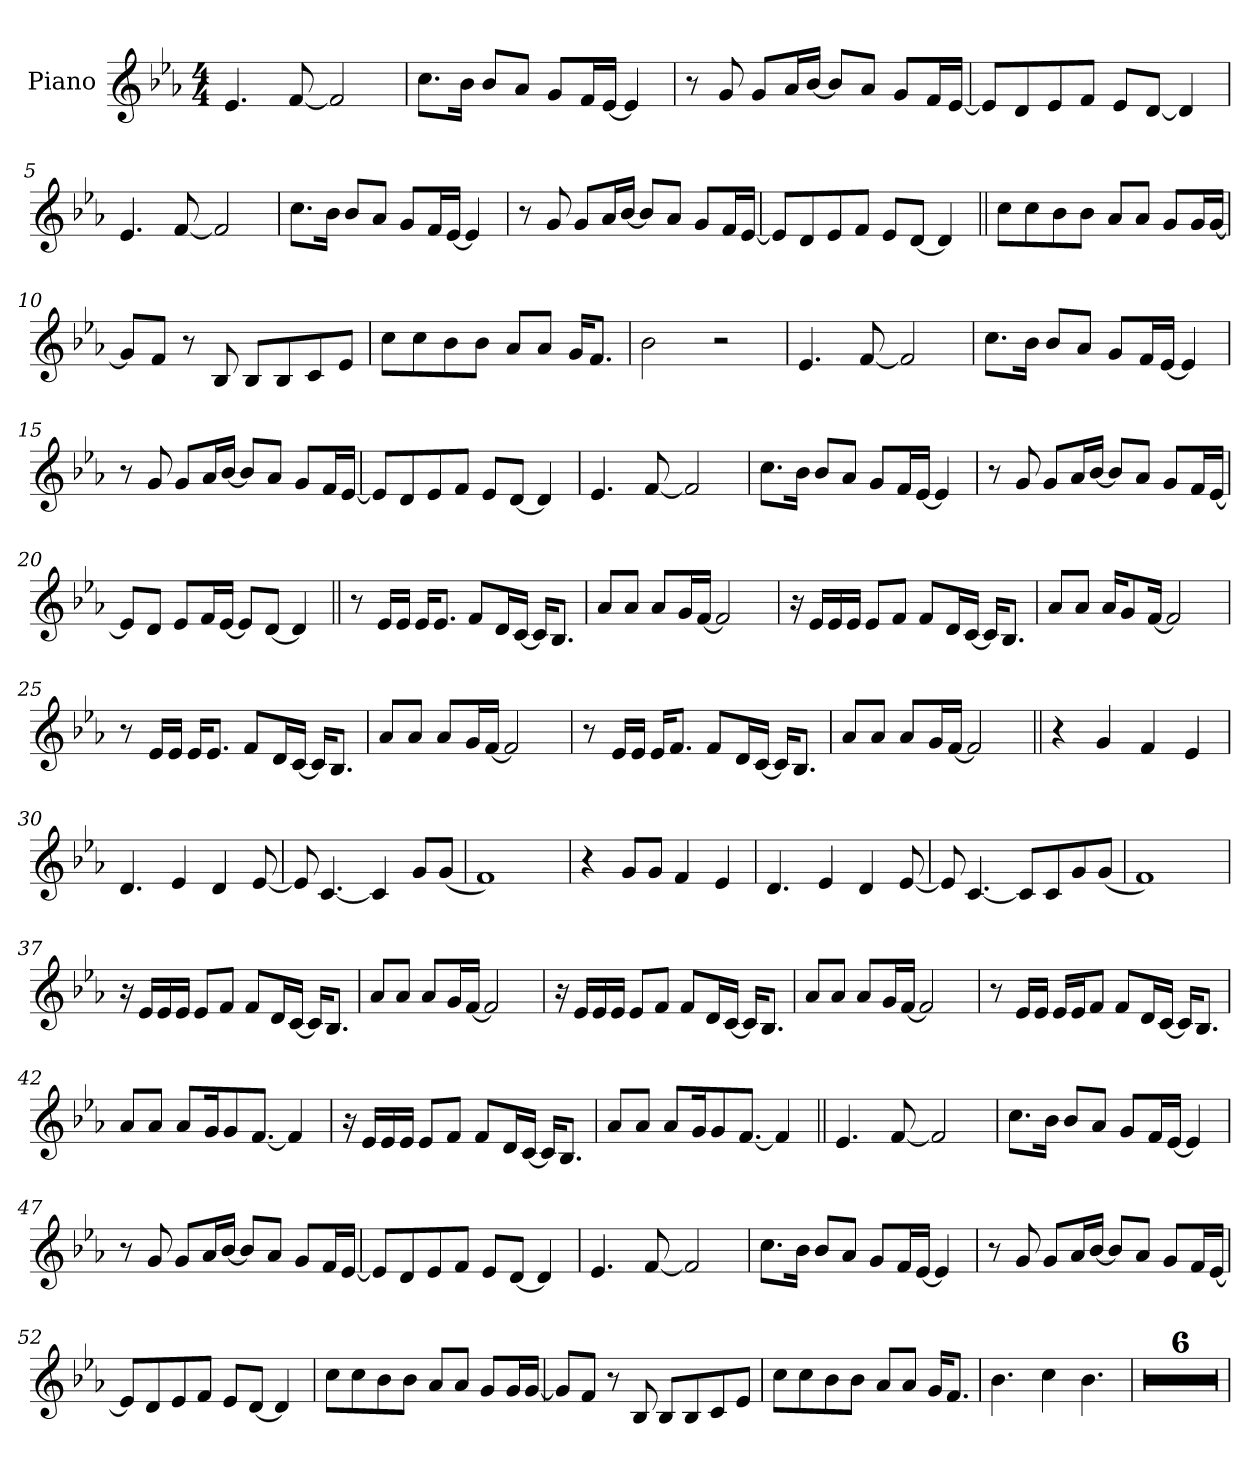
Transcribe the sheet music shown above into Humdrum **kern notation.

**kern
*part1
*staff1
*I"Piano
*I'Pno.
*clefG2
*k[b-e-a-]
*M4/4
=1
4.e-
[8f
2f]
=2
8.ccL
16b-Jk
8b-L
8a-J
8gL
16fL
[16e-JJ
4e-]
=3
8r
8g
8gL
16a-L
[16b-JJ
8b-L]
8a-J
8gL
16fL
[16e-JJ
=4
8e-L]
8d
8e-
8fJ
8e-L
[8dJ
4d]
=5
4.e-
[8f
2f]
=6
8.ccL
16b-Jk
8b-L
8a-J
8gL
16fL
[16e-JJ
4e-]
=7
8r
8g
8gL
16a-L
[16b-JJ
8b-L]
8a-J
8gL
16fL
[16e-JJ
=8
8e-L]
8d
8e-
8fJ
8e-L
[8dJ
4d]
=9||
8ccL
8cc
8b-
8b-J
8a-L
8a-J
8gL
16gL
[16gJJ
=10
8gL]
8fJ
8r
8B-
8B-L
8B-
8c
8e-J
=11
8ccL
8cc
8b-
8b-J
8a-L
8a-J
16gKL
8.fJ
=12
2b-
2r
=13
4.e-
[8f
2f]
=14
8.ccL
16b-Jk
8b-L
8a-J
8gL
16fL
[16e-JJ
4e-]
=15
8r
8g
8gL
16a-L
[16b-JJ
8b-L]
8a-J
8gL
16fL
[16e-JJ
=16
8e-L]
8d
8e-
8fJ
8e-L
[8dJ
4d]
=17
4.e-
[8f
2f]
=18
8.ccL
16b-Jk
8b-L
8a-J
8gL
16fL
[16e-JJ
4e-]
=19
8r
8g
8gL
16a-L
[16b-JJ
8b-L]
8a-J
8gL
16fL
[16e-JJ
=20
8e-L]
8dJ
8e-L
16fL
[16e-JJ
8e-L]
[8dJ
4d]
=21||
8r
16e-LL
16e-JJ
16e-KL
8.e-J
8fL
16dL
[16cJJ
16cKL]
8.B-J
=22
8a-L
8a-J
8a-L
16gL
[16fJJ
2f]
=23
16r
16e-LL
16e-
16e-JJ
8e-L
8fJ
8fL
16dL
[16cJJ
16cKL]
8.B-J
=24
8a-L
8a-J
16a-KL
8g
[16fJk
2f]
=25
8r
16e-LL
16e-JJ
16e-KL
8.e-J
8fL
16dL
[16cJJ
16cKL]
8.B-J
=26
8a-L
8a-J
8a-L
16gL
[16fJJ
2f]
=27
8r
16e-LL
16e-JJ
16e-KL
8.fJ
8fL
16dL
[16cJJ
16cKL]
8.B-J
=28
8a-L
8a-J
8a-L
16gL
[16fJJ
2f]
=29||
4r
4g
4f
4e-
=30
4.d
4e-
4d
[8e-
=31
8e-]
[4.c
4c]
8gL
(8gJ
=32
1f)
=33
4r
8gL
8gJ
4f
4e-
=34
4.d
4e-
4d
[8e-
=35
8e-]
[4.c
8cL]
8c
8g
(8gJ
=36
1f)
=37
16r
16e-LL
16e-
16e-JJ
8e-L
8fJ
8fL
16dL
[16cJJ
16cKL]
8.B-J
=38
8a-L
8a-J
8a-L
16gL
[16fJJ
2f]
=39
16r
16e-LL
16e-
16e-JJ
8e-L
8fJ
8fL
16dL
[16cJJ
16cKL]
8.B-J
=40
8a-L
8a-J
8a-L
16gL
[16fJJ
2f]
=41
8r
16e-LL
16e-JJ
16e-LL
16e-J
8fJ
8fL
16dL
[16cJJ
16cKL]
8.B-J
=42
8a-L
8a-J
8a-L
16gK
8g
[8.fJ
4f]
=43
16r
16e-LL
16e-
16e-JJ
8e-L
8fJ
8fL
16dL
[16cJJ
16cKL]
8.B-J
=44
8a-L
8a-J
8a-L
16gK
8g
[8.fJ
4f]
=45||
4.e-
[8f
2f]
=46
8.ccL
16b-Jk
8b-L
8a-J
8gL
16fL
[16e-JJ
4e-]
=47
8r
8g
8gL
16a-L
[16b-JJ
8b-L]
8a-J
8gL
16fL
[16e-JJ
=48
8e-L]
8d
8e-
8fJ
8e-L
[8dJ
4d]
=49
4.e-
[8f
2f]
=50
8.ccL
16b-Jk
8b-L
8a-J
8gL
16fL
[16e-JJ
4e-]
=51
8r
8g
8gL
16a-L
[16b-JJ
8b-L]
8a-J
8gL
16fL
[16e-JJ
=52
8e-L]
8d
8e-
8fJ
8e-L
[8dJ
4d]
=53
8ccL
8cc
8b-
8b-J
8a-L
8a-J
8gL
16gL
[16gJJ
=54
8gL]
8fJ
8r
8B-
8B-L
8B-
8c
8e-J
=55
8ccL
8cc
8b-
8b-J
8a-L
8a-J
16gKL
8.fJ
=56
4.b-
4cc
4.b-
=57
1r
=58
1r
=59
1r
=60
1r
=61
1r
=62
1r
=
*-
